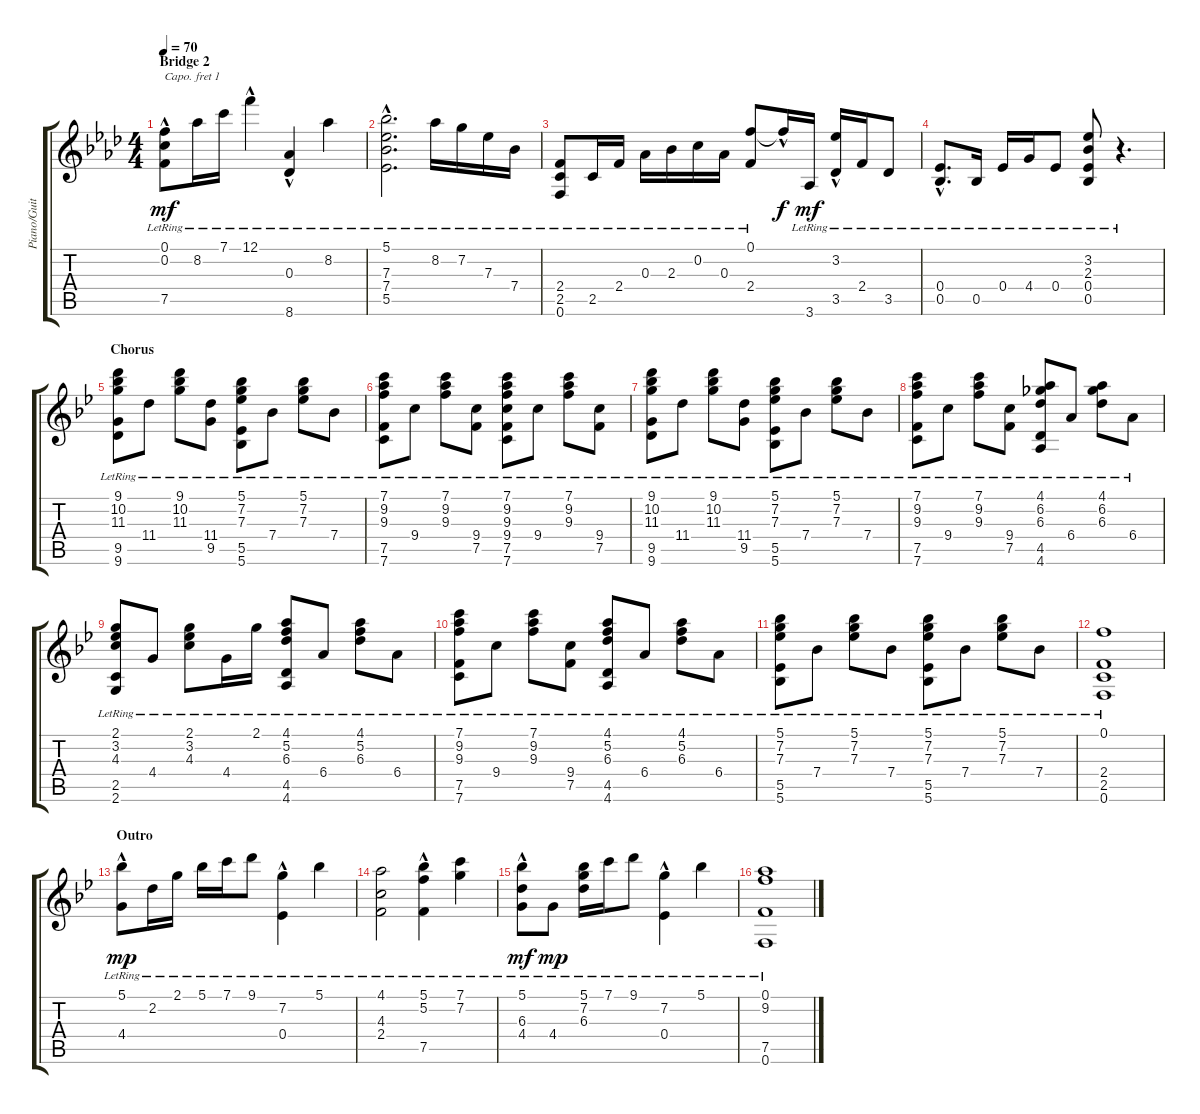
\track ("Piano/Guitar (capo 1)" "Piano/Guit") {instrument acousticguitarsteel}
\staff {score tabs}
\capo 1
\tuning (E4 B3 G3 D3 A2 E2) {hide}
\ts (4 4)
\section ("" "Bridge 2")
\tempo 70
\clef g2
\ks ab
(0.1{lr} 0.2{hac lr} 7.5{hac lr}).8{dy mf} 8.2{lr}.16 7.1{lr}.16 12.1{hac lr}.4 (0.3{hac lr} 8.6{hac lr}).4 8.2{lr}.4 |
(5.1{lr} 7.3{lr} 7.4{hac lr} 5.5{hac lr}).2{d} 8.2{lr}.16 7.2{lr}.16 7.3{lr}.16 7.4{lr}.16 |
(2.4{lr} 2.5{lr} 0.6{lr}).8 2.5{lr}.16 2.4{lr}.16 0.3{lr}.16 2.3{lr}.16 0.2{lr}.16 0.3{lr}.16 (0.1{lr} 2.4{lr}).8 0.1{hac t}.16{dy f} 3.6{lr}.16{dy mf} (3.2{hac lr} 3.5{lr}).16 2.4{lr}.16 3.5{lr}.8 |
(0.4{hac lr} 0.5{hac lr}).8{d} 0.5{lr}.16 0.4{lr}.16 4.4{lr}.16 0.4{lr}.8 (3.2{lr} 2.3{lr} 0.4{lr} 0.5{lr}).8 r.4{d} |
\section ("" "Chorus")
\ks bb
(9.1{lr} 10.2{lr} 11.3{lr} 9.5{lr} 9.6{lr}).8 11.4{lr}.8 (9.1{lr} 10.2{lr} 11.3{lr}).8 (11.4{lr} 9.5{lr}).8 (5.1{lr} 7.2{lr} 7.3{lr} 5.5{lr} 5.6{lr}).8 7.4{lr}.8 (5.1{lr} 7.2{lr} 7.3{lr}).8 7.4{lr}.8 |
(7.1{lr} 9.2{lr} 9.3{lr} 7.5{lr} 7.6{lr}).8 9.4{lr}.8 (7.1{lr} 9.2{lr} 9.3{lr}).8 (9.4{lr} 7.5{lr}).8 (7.1{lr} 9.2{lr} 9.3{lr} 9.4 7.5{lr} 7.6{lr}).8 9.4{lr}.8 (7.1{lr} 9.2{lr} 9.3{lr}).8 (9.4{lr} 7.5{lr}).8 |
(9.1{lr} 10.2{lr} 11.3{lr} 9.5{lr} 9.6{lr}).8 11.4{lr}.8 (9.1{lr} 10.2{lr} 11.3{lr}).8 (11.4{lr} 9.5{lr}).8 (5.1{lr} 7.2{lr} 7.3{lr} 5.5{lr} 5.6{lr}).8 7.4{lr}.8 (5.1{lr} 7.2{lr} 7.3{lr}).8 7.4{lr}.8 |
(7.1{lr} 9.2{lr} 9.3{lr} 7.5{lr} 7.6{lr}).8 9.4{lr}.8 (7.1{lr} 9.2{lr} 9.3{lr}).8 (9.4{lr} 7.5{lr}).8 (4.1{lr} 6.2{lr} 6.3{lr} 4.5{lr} 4.6{lr}).8 6.4{lr}.8 (4.1{lr} 6.2{lr} 6.3{lr}).8 6.4{lr}.8 |
(2.1{lr} 3.2{lr} 4.3{lr} 2.5{lr} 2.6{lr}).8 4.4{lr}.8 (2.1{lr} 3.2{lr} 4.3{lr}).8 4.4{lr}.16 2.1{lr}.16 (4.1{lr} 5.2{lr} 6.3{lr} 4.5{lr} 4.6{lr}).8 6.4{lr}.8 (4.1{lr} 5.2{lr} 6.3{lr}).8 6.4{lr}.8 |
(7.1{lr} 9.2{lr} 9.3{lr} 7.5{lr} 7.6{lr}).8 9.4{lr}.8 (7.1{lr} 9.2{lr} 9.3{lr}).8 (9.4{lr} 7.5{lr}).8 (4.1{lr} 5.2{lr} 6.3{lr} 4.5{lr} 4.6{lr}).8 6.4{lr}.8 (4.1{lr} 5.2{lr} 6.3{lr}).8 6.4{lr}.8 |
(5.1{lr} 7.2{lr} 7.3{lr} 5.5{lr} 5.6{lr}).8 7.4{lr}.8 (5.1{lr} 7.2{lr} 7.3{lr}).8 7.4{lr}.8 (5.1{lr} 7.2{lr} 7.3{lr} 5.5{lr} 5.6{lr}).8 7.4{lr}.8 (5.1{lr} 7.2{lr} 7.3{lr}).8 7.4{lr}.8 |
(0.1{lr} 2.4{lr} 2.5{lr} 0.6{lr}).1 |
\section ("" "Outro")
(5.1{lr} 4.4{hac lr}).8{dy mp} 2.2{lr}.16 2.1{lr}.16 5.1{lr}.16 7.1{lr}.16 9.1{lr}.8 (7.2{hac lr} 0.4{hac lr}).4 5.1{lr}.4 |
(4.1{lr} 4.3{lr} 2.4{lr}).2 (5.1{hac lr} 5.2{hac lr} 7.5{hac lr}).4 (7.1{lr} 7.2{lr}).4 |
(5.1{hac lr} 6.3{lr} 4.4{lr}).8{dy mf} 4.4{lr}.8{dy mp} (5.1{lr} 7.2{lr} 6.3{lr}).16 7.1{lr}.16 9.1{lr}.8 (7.2{hac lr} 0.4{hac lr}).4 5.1{lr}.4 |
(0.1{lr} 9.2{lr} 7.5{lr} 0.6{lr}).1
